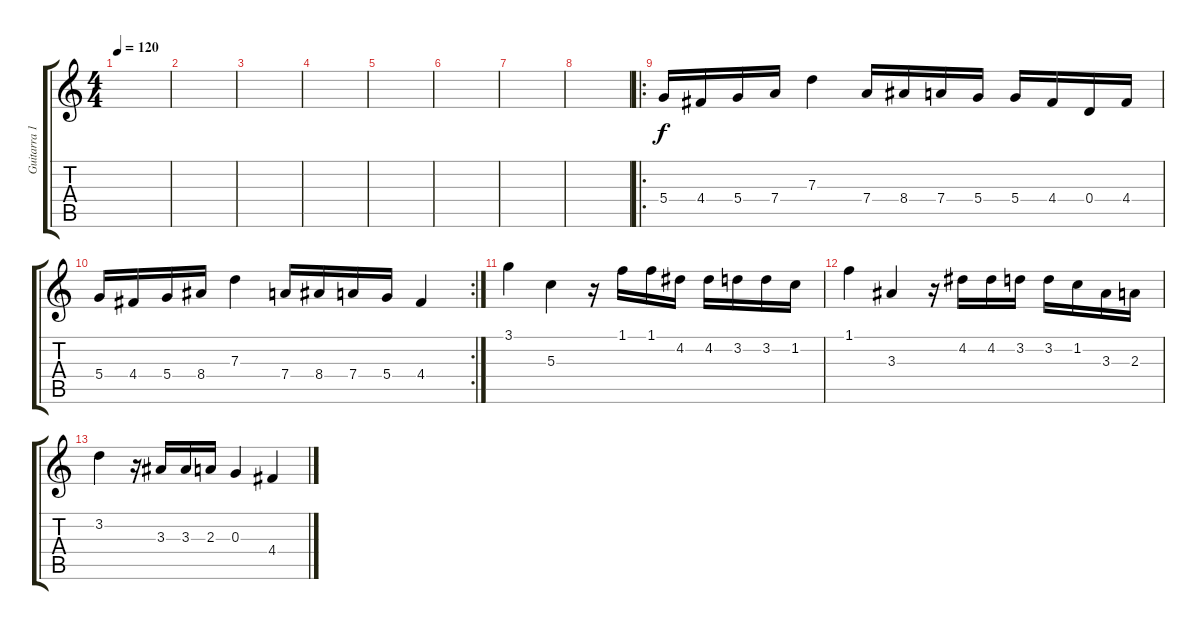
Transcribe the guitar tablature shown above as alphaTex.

\track ("Guitarra 1" "Guitarra 1") {instrument distortionguitar}
\staff {score tabs}
\tuning (E4 B3 G3 D3 A2 E2) {hide}
\ts (4 4)
\tempo 120
\clef g2
\ks c
|
|
|
|
|
|
|
|
\ro
5.4.16 4.4.16 5.4.16 7.4.16 7.3.4 7.4.16 8.4.16 7.4.16 5.4.16 5.4.16 4.4.16 0.4.16 4.4.16 |
\rc 2
5.4.16 4.4.16 5.4.16 8.4.16 7.3.4 7.4.16 8.4.16 7.4.16 5.4.16 4.4.4 |
3.1.4 5.3.4 r.16 1.1.16 1.1.16 4.2.16 4.2.16 3.2.16 3.2.16 1.2.16 |
1.1.4 3.3.4 r.16 4.2.16 4.2.16 3.2.16 3.2.16 1.2.16 3.3.16 2.3.16 |
3.2.4 r.16 3.3.16 3.3.16 2.3.16 0.3.4 4.4.4
